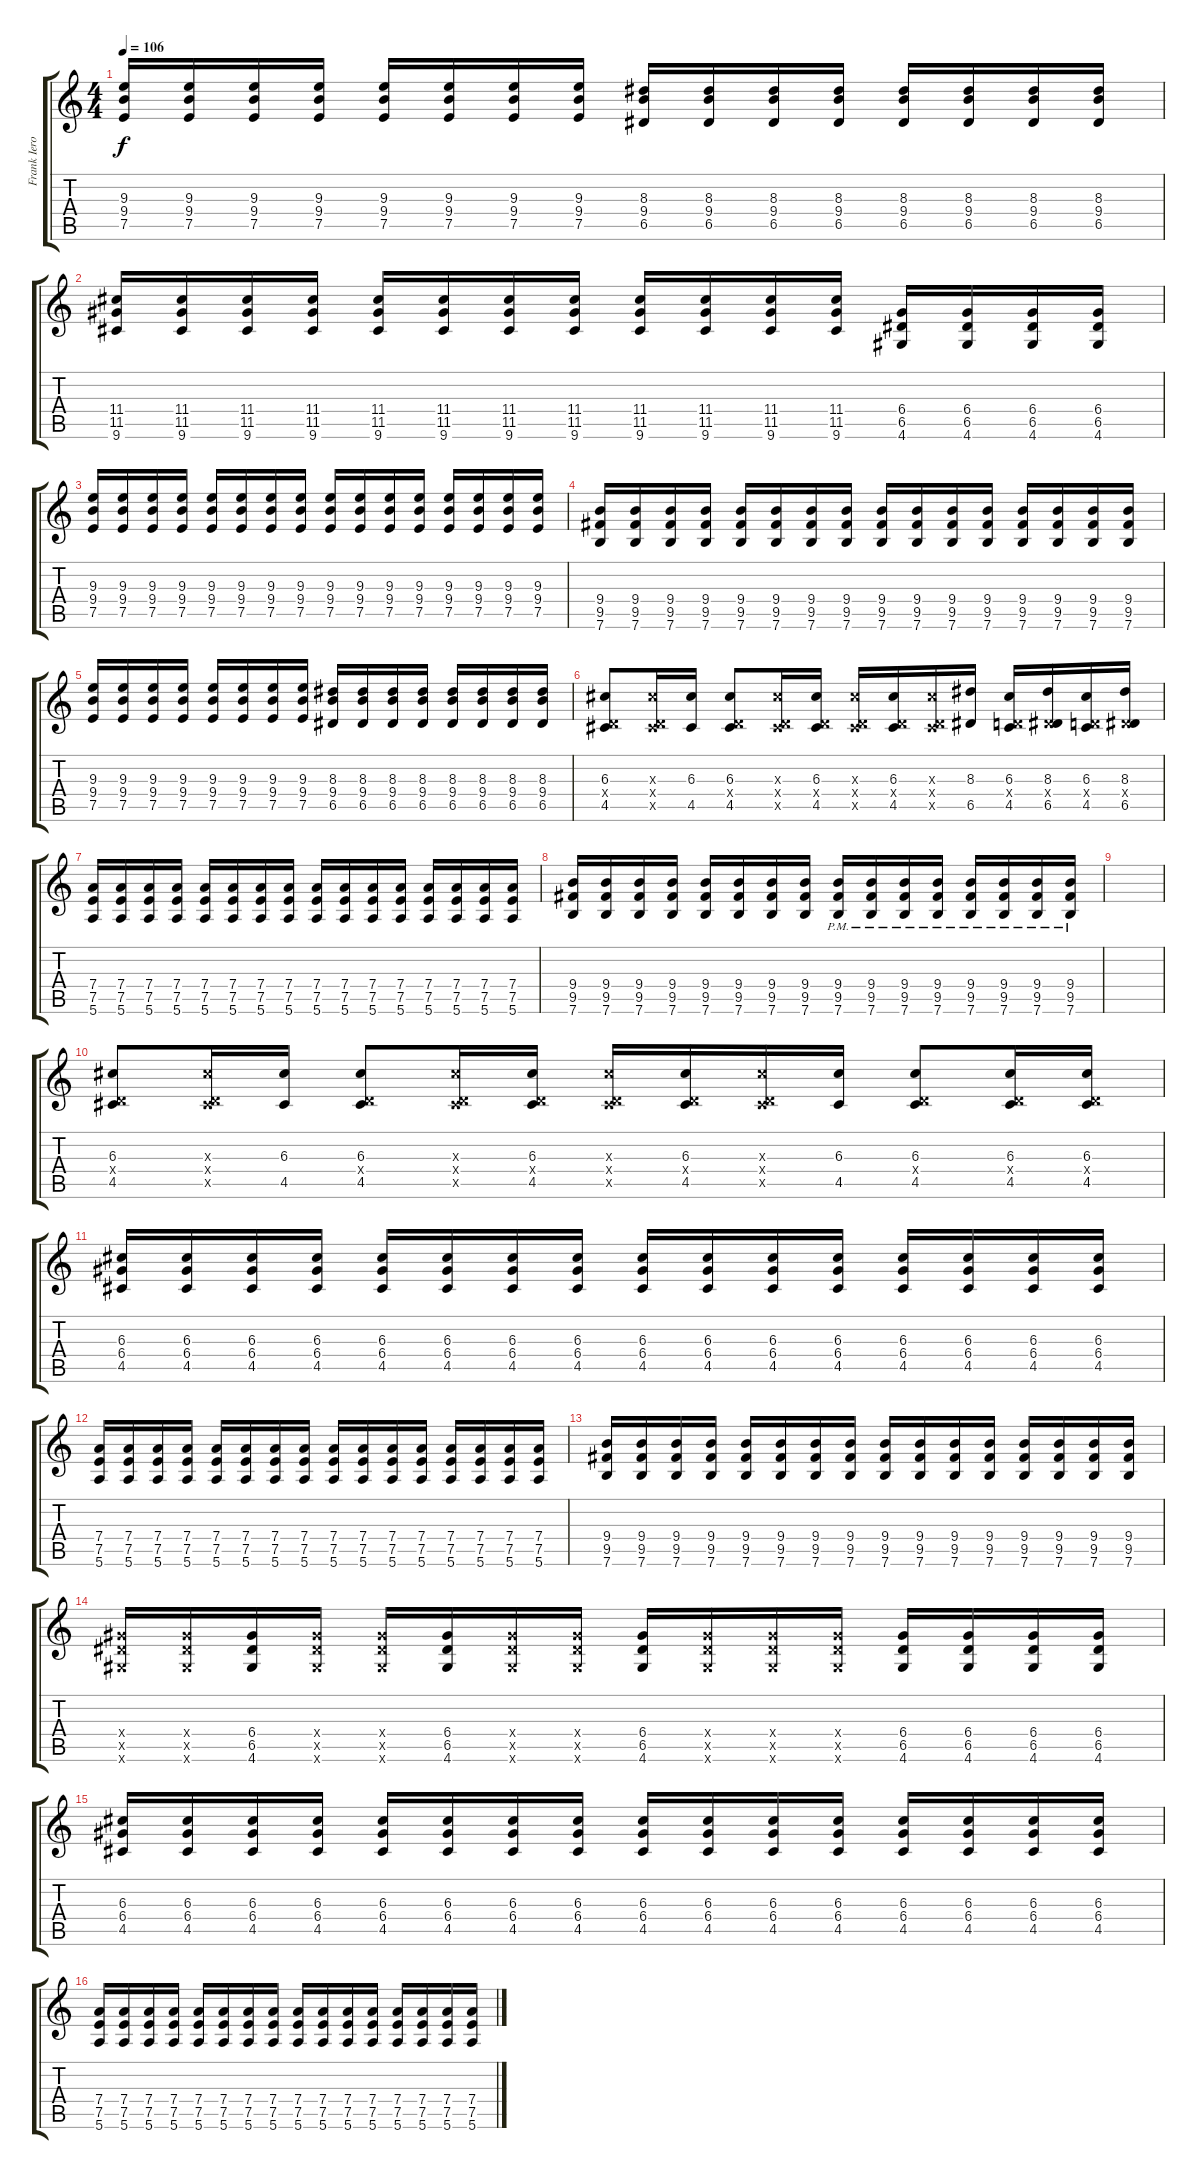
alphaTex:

\track ("Frank Iero" "Frank Iero") {instrument distortionguitar}
\staff {score tabs}
\tuning (E4 B3 G3 D3 A2 E2) {hide}
\ts (4 4)
\tempo 106
\clef g2
\ks c
(9.3 9.4 7.5).16{dy f instrument distortionguitar} (9.3 9.4 7.5).16 (9.3 9.4 7.5).16 (9.3 9.4 7.5).16 (9.3 9.4 7.5).16 (9.3 9.4 7.5).16 (9.3 9.4 7.5).16 (9.3 9.4 7.5).16 (8.3 9.4 6.5).16 (8.3 9.4 6.5).16 (8.3 9.4 6.5).16 (8.3 9.4 6.5).16 (8.3 9.4 6.5).16 (8.3 9.4 6.5).16 (8.3 9.4 6.5).16 (8.3 9.4 6.5).16 |
(11.4 11.5 9.6).16 (11.4 11.5 9.6).16 (11.4 11.5 9.6).16 (11.4 11.5 9.6).16 (11.4 11.5 9.6).16 (11.4 11.5 9.6).16 (11.4 11.5 9.6).16 (11.4 11.5 9.6).16 (11.4 11.5 9.6).16 (11.4 11.5 9.6).16 (11.4 11.5 9.6).16 (11.4 11.5 9.6).16 (6.4 6.5 4.6).16 (6.4 6.5 4.6).16 (6.4 6.5 4.6).16 (6.4 6.5 4.6).16 |
(9.3 9.4 7.5).16 (9.3 9.4 7.5).16 (9.3 9.4 7.5).16 (9.3 9.4 7.5).16 (9.3 9.4 7.5).16 (9.3 9.4 7.5).16 (9.3 9.4 7.5).16 (9.3 9.4 7.5).16 (9.3 9.4 7.5).16 (9.3 9.4 7.5).16 (9.3 9.4 7.5).16 (9.3 9.4 7.5).16 (9.3 9.4 7.5).16 (9.3 9.4 7.5).16 (9.3 9.4 7.5).16 (9.3 9.4 7.5).16 |
(9.4 9.5 7.6).16 (9.4 9.5 7.6).16 (9.4 9.5 7.6).16 (9.4 9.5 7.6).16 (9.4 9.5 7.6).16 (9.4 9.5 7.6).16 (9.4 9.5 7.6).16 (9.4 9.5 7.6).16 (9.4 9.5 7.6).16 (9.4 9.5 7.6).16 (9.4 9.5 7.6).16 (9.4 9.5 7.6).16 (9.4 9.5 7.6).16 (9.4 9.5 7.6).16 (9.4 9.5 7.6).16 (9.4 9.5 7.6).16 |
(9.3 9.4 7.5).16{instrument distortionguitar} (9.3 9.4 7.5).16 (9.3 9.4 7.5).16 (9.3 9.4 7.5).16 (9.3 9.4 7.5).16 (9.3 9.4 7.5).16 (9.3 9.4 7.5).16 (9.3 9.4 7.5).16 (8.3 9.4 6.5).16 (8.3 9.4 6.5).16 (8.3 9.4 6.5).16 (8.3 9.4 6.5).16 (8.3 9.4 6.5).16 (8.3 9.4 6.5).16 (8.3 9.4 6.5).16 (8.3 9.4 6.5).16 |
(6.3 0.4{x} 4.5).8 (6.3{x} 0.4{x} 4.5{x}).16 (6.3 4.5).16 (6.3 0.4{x} 4.5).8 (6.3{x} 0.4{x} 4.5{x}).16 (6.3 0.4{x} 4.5).16 (6.3{x} 0.4{x} 4.5{x}).16 (6.3 0.4{x} 4.5).16 (6.3{x} 0.4{x} 4.5{x}).16 (8.3 6.5).16 (6.3 0.4{x} 4.5).16 (8.3 0.4{x} 6.5).16 (6.3 0.4{x} 4.5).16 (8.3 0.4{x} 6.5).16 |
(7.4 7.5 5.6).16 (7.4 7.5 5.6).16 (7.4 7.5 5.6).16 (7.4 7.5 5.6).16 (7.4 7.5 5.6).16 (7.4 7.5 5.6).16 (7.4 7.5 5.6).16 (7.4 7.5 5.6).16 (7.4 7.5 5.6).16 (7.4 7.5 5.6).16 (7.4 7.5 5.6).16 (7.4 7.5 5.6).16 (7.4 7.5 5.6).16 (7.4 7.5 5.6).16 (7.4 7.5 5.6).16 (7.4 7.5 5.6).16 |
(9.4 9.5 7.6).16 (9.4 9.5 7.6).16 (9.4 9.5 7.6).16 (9.4 9.5 7.6).16 (9.4 9.5 7.6).16 (9.4 9.5 7.6).16 (9.4 9.5 7.6).16 (9.4 9.5 7.6).16 (9.4{pm} 9.5{pm} 7.6{pm}).16 (9.4{pm} 9.5{pm} 7.6{pm}).16 (9.4{pm} 9.5{pm} 7.6{pm}).16 (9.4{pm} 9.5{pm} 7.6{pm}).16 (9.4{pm} 9.5{pm} 7.6{pm}).16 (9.4{pm} 9.5{pm} 7.6{pm}).16 (9.4{pm} 9.5{pm} 7.6{pm}).16 (9.4{pm} 9.5{pm} 7.6{pm}).16 |
|
(6.3 0.4{x} 4.5).8 (6.3{x} 0.4{x} 4.5{x}).16 (6.3 4.5).16 (6.3 0.4{x} 4.5).8 (6.3{x} 0.4{x} 4.5{x}).16 (6.3 0.4{x} 4.5).16 (6.3{x} 0.4{x} 4.5{x}).16 (6.3 0.4{x} 4.5).16 (6.3{x} 0.4{x} 4.5{x}).16 (6.3 4.5).16 (6.3 0.4{x} 4.5).8 (6.3 0.4{x} 4.5).16 (6.3 0.4{x} 4.5).16 |
(6.3 6.4 4.5).16 (6.3 6.4 4.5).16 (6.3 6.4 4.5).16 (6.3 6.4 4.5).16 (6.3 6.4 4.5).16 (6.3 6.4 4.5).16 (6.3 6.4 4.5).16 (6.3 6.4 4.5).16 (6.3 6.4 4.5).16 (6.3 6.4 4.5).16 (6.3 6.4 4.5).16 (6.3 6.4 4.5).16 (6.3 6.4 4.5).16 (6.3 6.4 4.5).16 (6.3 6.4 4.5).16 (6.3 6.4 4.5).16 |
(7.4 7.5 5.6).16 (7.4 7.5 5.6).16 (7.4 7.5 5.6).16 (7.4 7.5 5.6).16 (7.4 7.5 5.6).16 (7.4 7.5 5.6).16 (7.4 7.5 5.6).16 (7.4 7.5 5.6).16 (7.4 7.5 5.6).16 (7.4 7.5 5.6).16 (7.4 7.5 5.6).16 (7.4 7.5 5.6).16 (7.4 7.5 5.6).16 (7.4 7.5 5.6).16 (7.4 7.5 5.6).16 (7.4 7.5 5.6).16 |
(9.4 9.5 7.6).16 (9.4 9.5 7.6).16 (9.4 9.5 7.6).16 (9.4 9.5 7.6).16 (9.4 9.5 7.6).16 (9.4 9.5 7.6).16 (9.4 9.5 7.6).16 (9.4 9.5 7.6).16 (9.4 9.5 7.6).16 (9.4 9.5 7.6).16 (9.4 9.5 7.6).16 (9.4 9.5 7.6).16 (9.4 9.5 7.6).16 (9.4 9.5 7.6).16 (9.4 9.5 7.6).16 (9.4 9.5 7.6).16 |
(6.4{x} 6.5{x} 4.6{x}).16 (6.4{x} 6.5{x} 4.6{x}).16 (6.4 6.5 4.6).16 (6.4{x} 6.5{x} 4.6{x}).16 (6.4{x} 6.5{x} 4.6{x}).16 (6.4 6.5 4.6).16 (6.4{x} 6.5{x} 4.6{x}).16 (6.4{x} 6.5{x} 4.6{x}).16 (6.4 6.5 4.6).16 (6.4{x} 6.5{x} 4.6{x}).16 (6.4{x} 6.5{x} 4.6{x}).16 (6.4{x} 6.5{x} 4.6{x}).16 (6.4 6.5 4.6).16 (6.4 6.5 4.6).16 (6.4 6.5 4.6).16 (6.4 6.5 4.6).16 |
(6.3 6.4 4.5).16 (6.3 6.4 4.5).16 (6.3 6.4 4.5).16 (6.3 6.4 4.5).16 (6.3 6.4 4.5).16 (6.3 6.4 4.5).16 (6.3 6.4 4.5).16 (6.3 6.4 4.5).16 (6.3 6.4 4.5).16 (6.3 6.4 4.5).16 (6.3 6.4 4.5).16 (6.3 6.4 4.5).16 (6.3 6.4 4.5).16 (6.3 6.4 4.5).16 (6.3 6.4 4.5).16 (6.3 6.4 4.5).16 |
(7.4 7.5 5.6).16 (7.4 7.5 5.6).16 (7.4 7.5 5.6).16 (7.4 7.5 5.6).16 (7.4 7.5 5.6).16 (7.4 7.5 5.6).16 (7.4 7.5 5.6).16 (7.4 7.5 5.6).16 (7.4 7.5 5.6).16 (7.4 7.5 5.6).16 (7.4 7.5 5.6).16 (7.4 7.5 5.6).16 (7.4 7.5 5.6).16 (7.4 7.5 5.6).16 (7.4 7.5 5.6).16 (7.4 7.5 5.6).16
